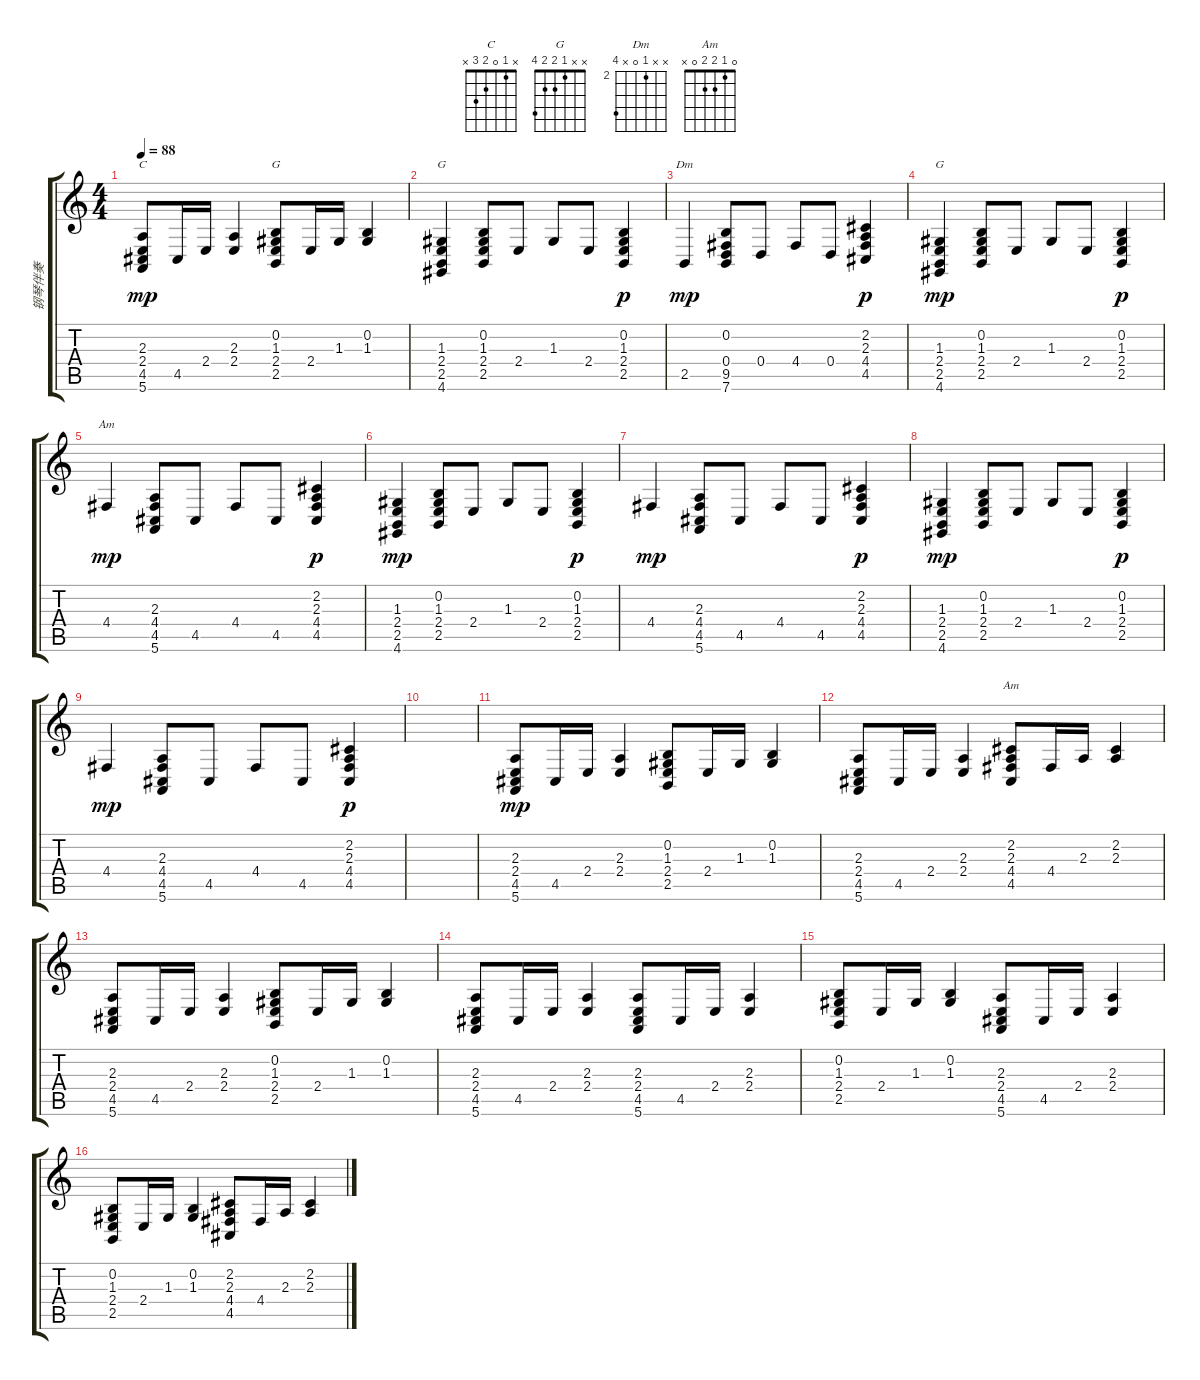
\track ("钢琴伴奏" "钢琴伴奏") {instrument brightacousticpiano}
\staff {score tabs}
\tuning (E4 B3 G3 D3 A2 E2) {hide}
\chord ("C" x 1 0 2 3 x)
\chord ("G" x 0 0 0 17 x) {firstfret 17}
\chord ("G" x 0 0 0 2 x)
\chord ("Dm" x x 2 0 x 5) {firstfret 2}
\chord ("G" x x 1 2 2 4)
\chord ("Am" x x 2 2 0 x) {firstfret 2 barre 2}
\chord ("Am" 0 1 2 2 0 x)
\ts (4 4)
\tempo 88
\clef g2
\ks c
(2.3 2.4 4.5 5.6).8{ch "C" dy mp} 4.5.16 2.4.16 (2.3 2.4).4 (0.2 1.3 2.4 2.5).8{ch "G"} 2.4.16 1.3.16 (0.2 1.3).4 |
(1.3 2.4 2.5 4.6).4{ch "G"} (0.2 1.3 2.4 2.5).8 2.4.8 1.3.8 2.4.8 (0.2 1.3 2.4 2.5).4{dy p} |
2.5.4{ch "Dm" dy mp} (0.2 0.4 9.5 7.6).8 0.4.8 4.4.8 0.4.8 (2.2 2.3 4.4 4.5).4{dy p} |
(1.3 2.4 2.5 4.6).4{ch "G" dy mp} (0.2 1.3 2.4 2.5).8 2.4.8 1.3.8 2.4.8 (0.2 1.3 2.4 2.5).4{dy p} |
4.4.4{ch "Am" dy mp} (2.3 4.4 4.5 5.6).8 4.5.8 4.4.8 4.5.8 (2.2 2.3 4.4 4.5).4{dy p} |
(1.3 2.4 2.5 4.6).4{dy mp} (0.2 1.3 2.4 2.5).8 2.4.8 1.3.8 2.4.8 (0.2 1.3 2.4 2.5).4{dy p} |
4.4.4{dy mp} (2.3 4.4 4.5 5.6).8 4.5.8 4.4.8 4.5.8 (2.2 2.3 4.4 4.5).4{dy p} |
(1.3 2.4 2.5 4.6).4{dy mp} (0.2 1.3 2.4 2.5).8 2.4.8 1.3.8 2.4.8 (0.2 1.3 2.4 2.5).4{dy p} |
4.4.4{dy mp} (2.3 4.4 4.5 5.6).8 4.5.8 4.4.8 4.5.8 (2.2 2.3 4.4 4.5).4{dy p} |
|
(2.3 2.4 4.5 5.6).8{dy mp} 4.5.16 2.4.16 (2.3 2.4).4 (0.2 1.3 2.4 2.5).8 2.4.16 1.3.16 (0.2 1.3).4 |
(2.3 2.4 4.5 5.6).8 4.5.16 2.4.16 (2.3 2.4).4 (2.2 2.3 4.4 4.5).8{ch "Am"} 4.4.16 2.3.16 (2.2 2.3).4 |
(2.3 2.4 4.5 5.6).8 4.5.16 2.4.16 (2.3 2.4).4 (0.2 1.3 2.4 2.5).8 2.4.16 1.3.16 (0.2 1.3).4 |
(2.3 2.4 4.5 5.6).8 4.5.16 2.4.16 (2.3 2.4).4 (2.3 2.4 4.5 5.6).8 4.5.16 2.4.16 (2.3 2.4).4 |
(0.2 1.3 2.4 2.5).8 2.4.16 1.3.16 (0.2 1.3).4 (2.3 2.4 4.5 5.6).8 4.5.16 2.4.16 (2.3 2.4).4 |
(0.2 1.3 2.4 2.5).8 2.4.16 1.3.16 (0.2 1.3).4 (2.2 2.3 4.4 4.5).8 4.4.16 2.3.16 (2.2 2.3).4
